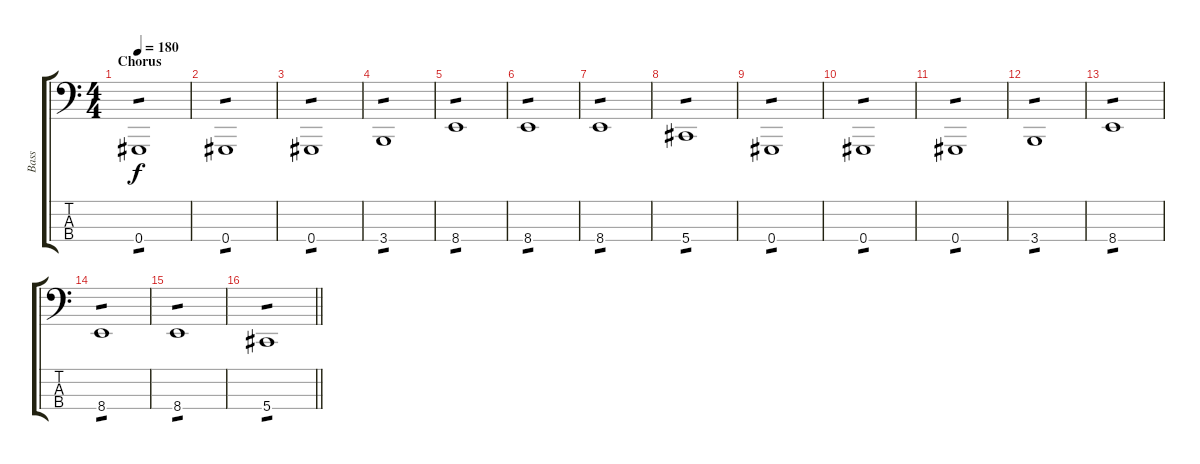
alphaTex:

\track ("Bass" "Bass") {instrument electricbassfinger}
\staff {score tabs}
\tuning (Db2 Ab1 Eb1 Ab0) {hide}
\ts (4 4)
\section ("" "Chorus")
\tempo 180
\clef f4
\ks c
0.4.1{tp 1 dy f} |
0.4.1{tp 1} |
0.4.1{tp 1} |
3.4.1{tp 1} |
8.4.1{tp 1} |
8.4.1{tp 1} |
8.4.1{tp 1} |
5.4.1{tp 1} |
0.4.1{tp 1} |
0.4.1{tp 1} |
0.4.1{tp 1} |
3.4.1{tp 1} |
8.4.1{tp 1} |
8.4.1{tp 1} |
8.4.1{tp 1} |
\barLineRight lightlight
5.4.1{tp 1}
